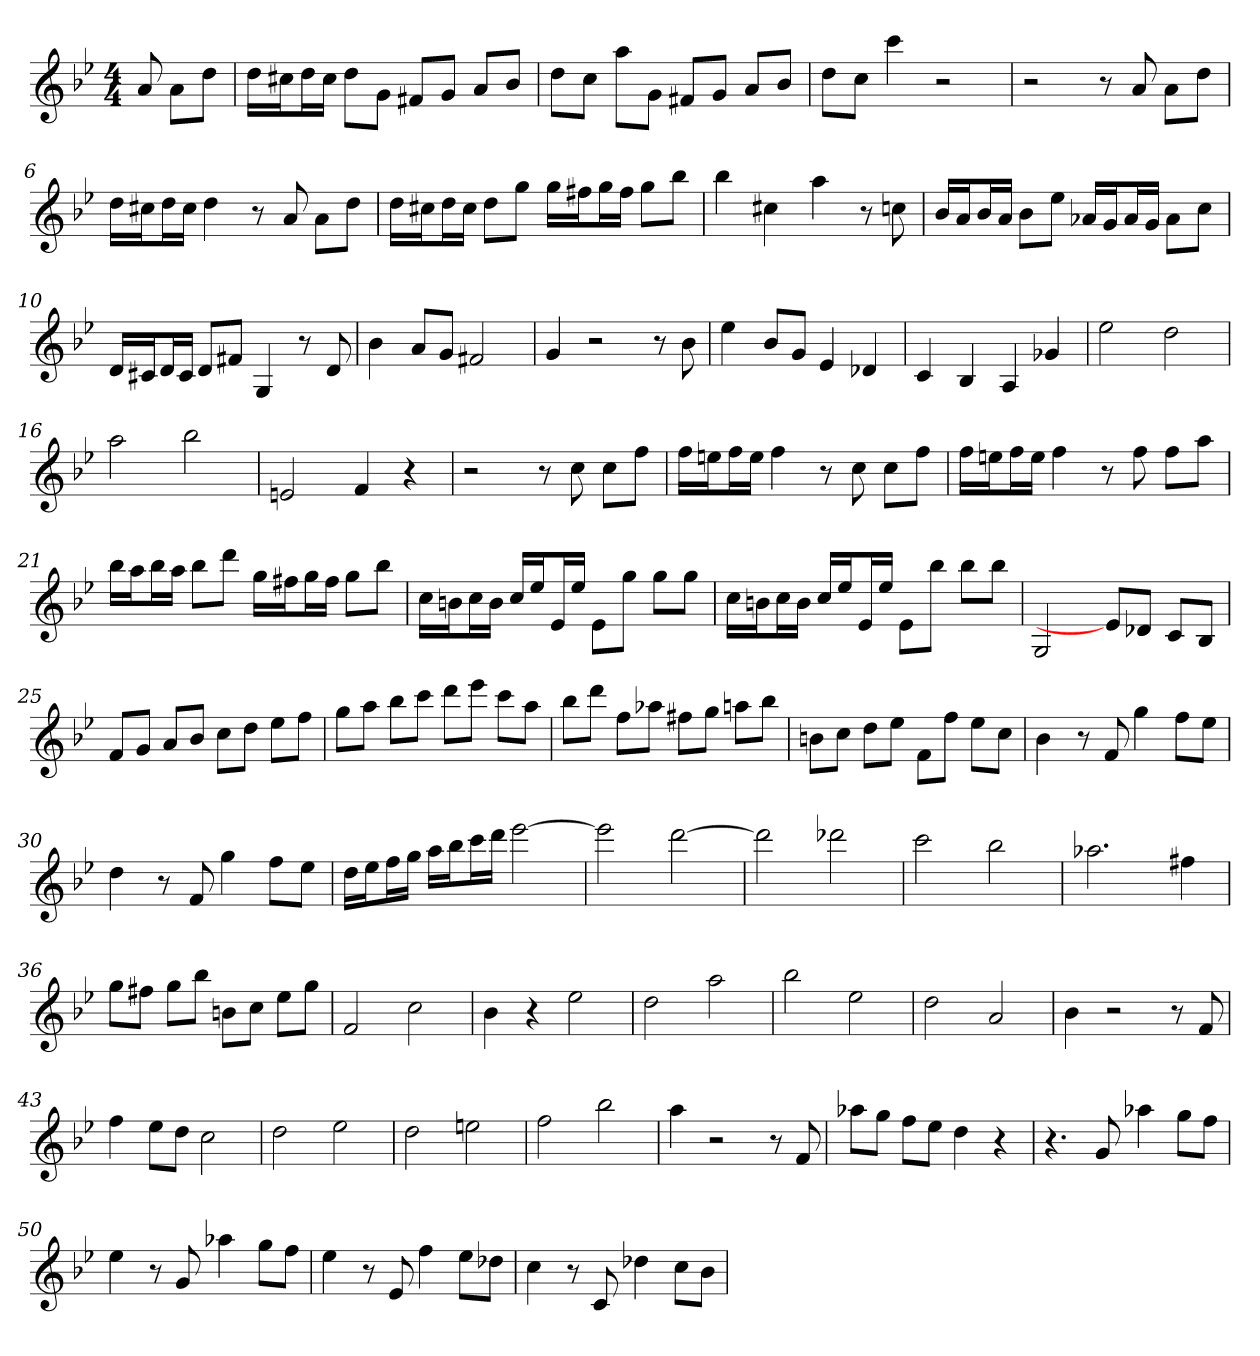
**kern
*part1
*staff1
*k[b-e-]
*g:
*M4/4
=
8a
8aL
8ddJ
=2
16ddLL
16cc#XJ
16ddL
16cc#JJ
8ddL
8gJ
8f#XL
8gJ
8aL
8b-J
=3
8ddL
8ccJ
8aaL
8gJ
8f#XL
8gJ
8aL
8b-J
=4
8ddL
8ccJ
4ccc
2r
=5
2r
8r
8a
8aL
8ddJ
=6
16ddLL
16cc#XJ
16ddL
16cc#JJ
4dd
8r
8a
8aL
8ddJ
=7
16ddLL
16cc#XJ
16ddL
16cc#JJ
8ddL
8ggJ
16ggLL
16ff#XJ
16ggL
16ff#JJ
8ggL
8bb-J
=8
4bb-
4cc#X
4aa
8r
8ccn
=9
16b-LL
16aJ
16b-L
16aJJ
8b-L
8ee-J
16a-XLL
16gJ
16a-L
16gJJ
8a-L
8ccJ
=10
16dLL
16c#XJ
16dL
16c#JJ
8dL
8f#XJ
4G
8r
8d
=11
4b-
8aL
8gJ
2f#X
=12
4g
2r
8r
8b-
=13
4ee-
8b-L
8gJ
4e-
4d-X
=14
4c
4B-
4A
4g-X
=15
2ee-
2dd
=16
2aa
2bb-
=17
2en
4f
4r
=18
2r
8r
8cc
8ccL
8ffJ
=19
16ffLL
16eenJ
16ffL
16eeJJ
4ff
8r
8cc
8ccL
8ffJ
=20
16ffLL
16eenJ
16ffL
16eeJJ
4ff
8r
8ff
8ffL
8aaJ
=21
16bb-LL
16aaJ
16bb-L
16aaJJ
8bb-L
8dddJ
16ggLL
16ff#XJ
16ggL
16ff#JJ
8ggL
8bb-J
=22
16ccLL
16bnJ
16ccL
16bJJ
16ccLL
16ee-J
16e-L
16ee-JJ
8e-L
8ggJ
8ggL
8ggJ
=23
16ccLL
16bnJ
16ccL
16bJJ
16ccLL
16ee-J
16e-L
16ee-JJ
8e-L
8bb-J
8bb-L
8bb-J
=24
2G
8eL]
8d-XJ
8cL
8B-J
=25
8fL
8gJ
8aL
8b-J
8ccL
8ddJ
8ee-L
8ffJ
=26
8ggL
8aaJ
8bb-L
8cccJ
8dddL
8eee-J
8cccL
8aaJ
=27
8bb-L
8dddJ
8ffL
8aa-XJ
8ff#XL
8ggJ
8aanL
8bb-J
=28
8bnL
8ccJ
8ddL
8ee-J
8fL
8ffJ
8ee-L
8ccJ
=29
4b-
8r
8f
4gg
8ffL
8ee-J
=30
4dd
8r
8f
4gg
8ffL
8ee-J
=31
16ddLL
16ee-J
16ffL
16ggJJ
16aaLL
16bb-J
16cccL
16dddJJ
[2eee-
=32
2eee-]
[2ddd
=33
2ddd]
2ddd-X
=34
2ccc
2bb-
=35
2.aa-X
4ff#X
=36
8ggL
8ff#XJ
8ggL
8bb-J
8bnL
8ccJ
8ee-L
8ggJ
=37
2f
2cc
=38
4b-
4r
2ee-
=39
2dd
2aa
=40
2bb-
2ee-
=41
2dd
2a
=42
4b-
2r
8r
8f
=43
4ff
8ee-L
8ddJ
2cc
=44
2dd
2ee-
=45
2dd
2een
=46
2ff
2bb-
=47
4aa
2r
8r
8f
=48
8aa-XL
8ggJ
8ffL
8ee-J
4dd
4r
=49
4.r
8g
4aa-X
8ggL
8ffJ
=50
4ee-
8r
8g
4aa-X
8ggL
8ffJ
=51
4ee-
8r
8e-
4ff
8ee-L
8dd-XJ
=52
4cc
8r
8c
4dd-X
8ccL
8b-J
=
*-
